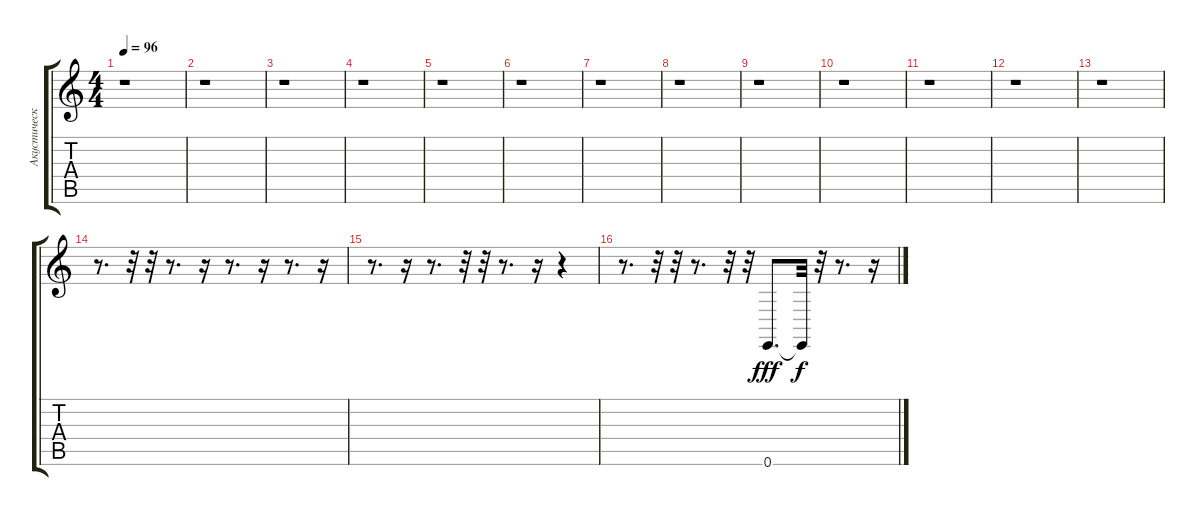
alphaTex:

\track ("Акустический Гранд Роял" "Акустическ") {instrument acousticgrandpiano}
\staff {score tabs}
\tuning (E4 B3 G3 D3 A2 E2) {hide}
\ts (4 4)
\tempo 96
\clef g2
\ks c
r.1{dy fff} |
r.1 |
r.1 |
r.1 |
r.1 |
r.1 |
r.1 |
r.1 |
r.1 |
r.1 |
r.1 |
r.1 |
r.1 |
r.8{d instrument electricbassfinger} r.32 r.32 r.8{d} r.16 r.8{d} r.16 r.8{d} r.16 |
r.8{d} r.16 r.8{d} r.32 r.32 r.8{d} r.16 r.4 |
r.8{d} r.32 r.32 r.8{d} r.32 r.32 0.6.8{d} 0.6{t}.32{dy f} r.32 r.8{d} r.16
